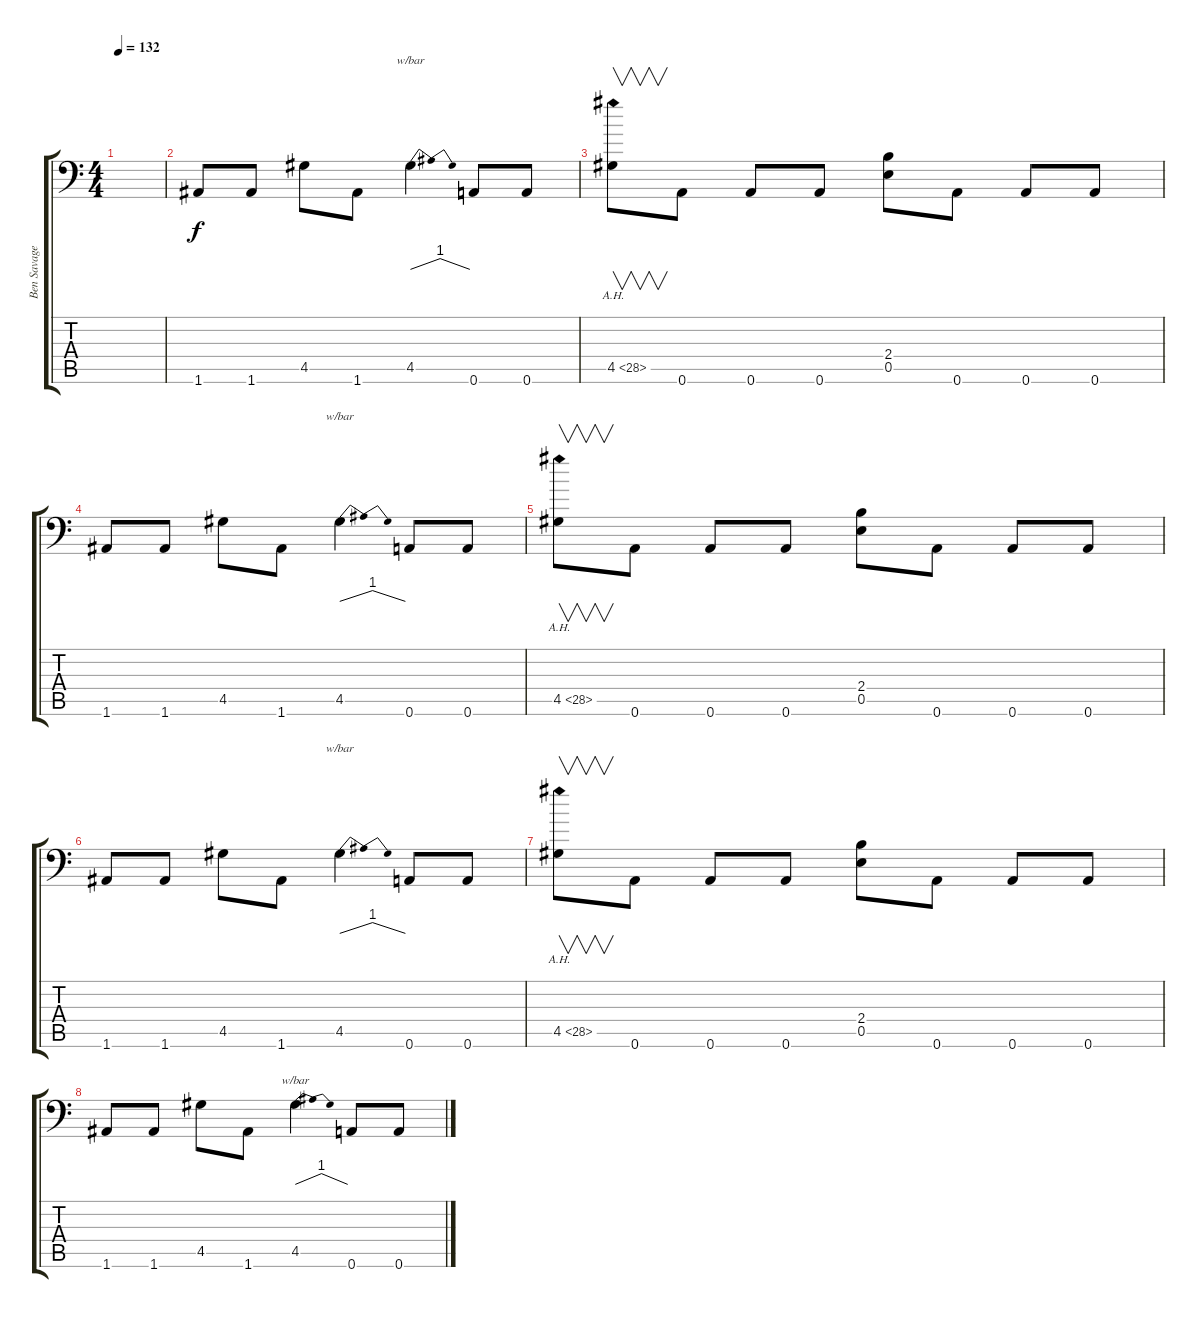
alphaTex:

\track ("Ben Savage" "Ben Savage") {instrument distortionguitar}
\staff {score tabs}
\tuning (B3 Gb3 D3 A2 E2 A1) {hide}
\ts (4 4)
\tempo 132
\clef f4
\ks c
|
1.6.8 1.6.8 4.5.8 1.6.8 4.5.4{tbe (dip default 0 0 30 4 60 0)} 0.6.8 0.6.8 |
4.5{ah 24}.8{v} 0.6.8 0.6.8 0.6.8 (2.4 0.5).8 0.6.8 0.6.8 0.6.8 |
1.6.8 1.6.8 4.5.8 1.6.8 4.5.4{tbe (dip default 0 0 30 4 60 0)} 0.6.8 0.6.8 |
4.5{ah 24}.8{v} 0.6.8 0.6.8 0.6.8 (2.4 0.5).8 0.6.8 0.6.8 0.6.8 |
1.6.8 1.6.8 4.5.8 1.6.8 4.5.4{tbe (dip default 0 0 30 4 60 0)} 0.6.8 0.6.8 |
4.5{ah 24}.8{v} 0.6.8 0.6.8 0.6.8 (2.4 0.5).8 0.6.8 0.6.8 0.6.8 |
1.6.8 1.6.8 4.5.8 1.6.8 4.5.4{tbe (dip default 0 0 30 4 60 0)} 0.6.8 0.6.8
